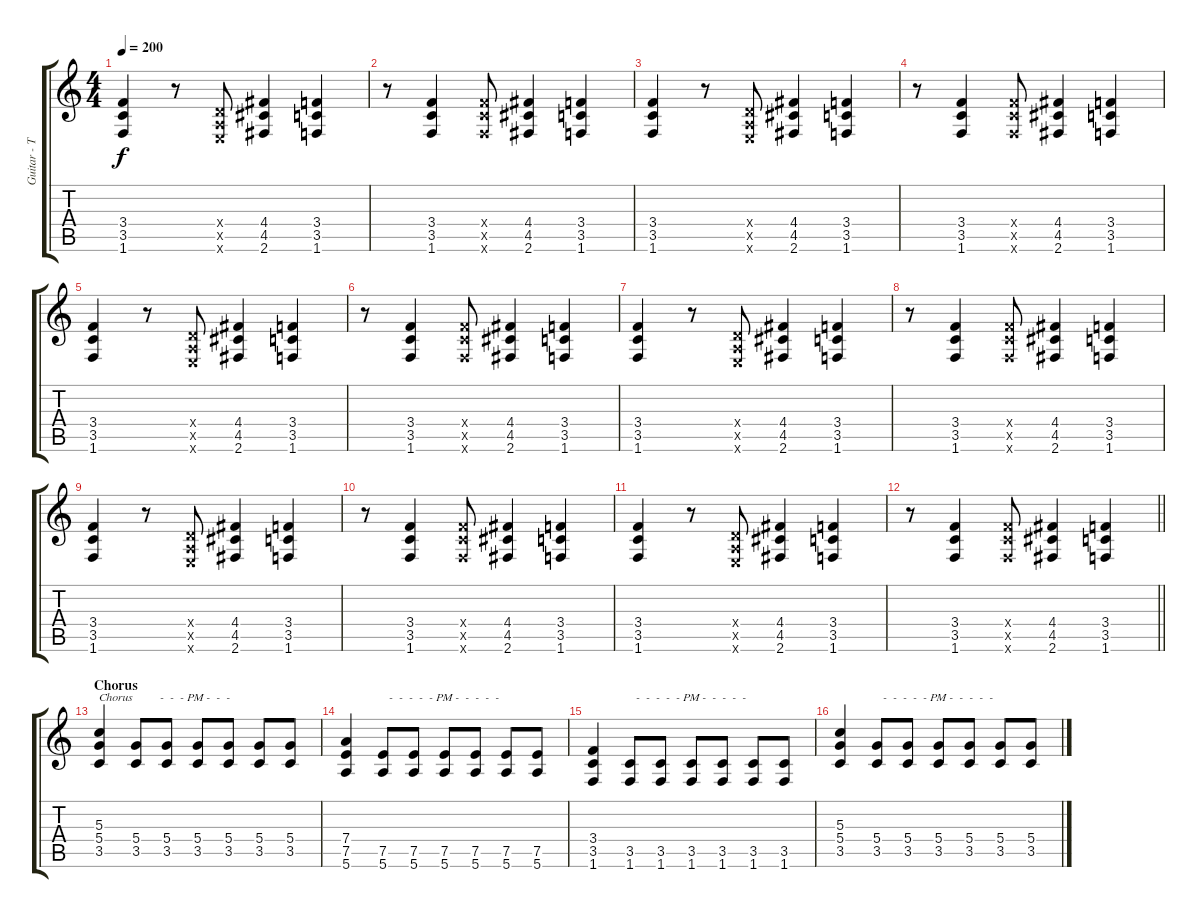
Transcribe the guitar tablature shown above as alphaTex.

\track ("Guitar - Toru" "Guitar - T") {instrument distortionguitar}
\staff {score tabs}
\tuning (E4 B3 G3 D3 A2 E2) {hide}
\ts (4 4)
\tempo 200
\clef g2
\ks c
(3.4 3.5 1.6).4{dy f} r.8 (0.4{x} 0.5{x} 0.6{x}).8 (4.4 4.5 2.6).4 (3.4 3.5 1.6).4 |
r.8 (3.4 3.5 1.6).4 (3.4{x} 3.5{x} 1.6{x}).8 (4.4 4.5 2.6).4 (3.4 3.5 1.6).4 |
(3.4 3.5 1.6).4 r.8 (0.4{x} 0.5{x} 0.6{x}).8 (4.4 4.5 2.6).4 (3.4 3.5 1.6).4 |
r.8 (3.4 3.5 1.6).4 (3.4{x} 3.5{x} 1.6{x}).8 (4.4 4.5 2.6).4 (3.4 3.5 1.6).4 |
(3.4 3.5 1.6).4 r.8 (0.4{x} 0.5{x} 0.6{x}).8 (4.4 4.5 2.6).4 (3.4 3.5 1.6).4 |
r.8 (3.4 3.5 1.6).4 (3.4{x} 3.5{x} 1.6{x}).8 (4.4 4.5 2.6).4 (3.4 3.5 1.6).4 |
(3.4 3.5 1.6).4 r.8 (0.4{x} 0.5{x} 0.6{x}).8 (4.4 4.5 2.6).4 (3.4 3.5 1.6).4 |
r.8 (3.4 3.5 1.6).4 (3.4{x} 3.5{x} 1.6{x}).8 (4.4 4.5 2.6).4 (3.4 3.5 1.6).4 |
(3.4 3.5 1.6).4 r.8 (0.4{x} 0.5{x} 0.6{x}).8 (4.4 4.5 2.6).4 (3.4 3.5 1.6).4 |
r.8 (3.4 3.5 1.6).4 (3.4{x} 3.5{x} 1.6{x}).8 (4.4 4.5 2.6).4 (3.4 3.5 1.6).4 |
(3.4 3.5 1.6).4 r.8 (0.4{x} 0.5{x} 0.6{x}).8 (4.4 4.5 2.6).4 (3.4 3.5 1.6).4 |
\barLineRight lightlight
r.8 (3.4 3.5 1.6).4 (3.4{x} 3.5{x} 1.6{x}).8 (4.4 4.5 2.6).4 (3.4 3.5 1.6).4 |
\section ("" "Chorus")
(5.3 5.4 3.5).4{txt "Chorus"} (5.4 3.5).8{txt "        -  -  - PM -  -  -  " instrument electricguitarmuted} (5.4 3.5).8 (5.4 3.5).8 (5.4 3.5).8 (5.4 3.5).8 (5.4 3.5).8 |
(7.4 7.5 5.6).4{instrument distortionguitar} (7.5 5.6).8{txt "  -  -  -  -  - PM -  -  -  -  -  " instrument electricguitarmuted} (7.5 5.6).8 (7.5 5.6).8 (7.5 5.6).8 (7.5 5.6).8 (7.5 5.6).8 |
(3.4 3.5 1.6).4{instrument distortionguitar} (3.5 1.6).8{txt "  -  -  -  -  - PM -  -  -  -  -  " instrument electricguitarmuted} (3.5 1.6).8 (3.5 1.6).8 (3.5 1.6).8 (3.5 1.6).8 (3.5 1.6).8 |
(5.3 5.4 3.5).4{instrument distortionguitar} (5.4 3.5).8{txt "  -  -  -  -  - PM -  -  -  -  -  " instrument electricguitarmuted} (5.4 3.5).8 (5.4 3.5).8 (5.4 3.5).8 (5.4 3.5).8 (5.4 3.5).8
